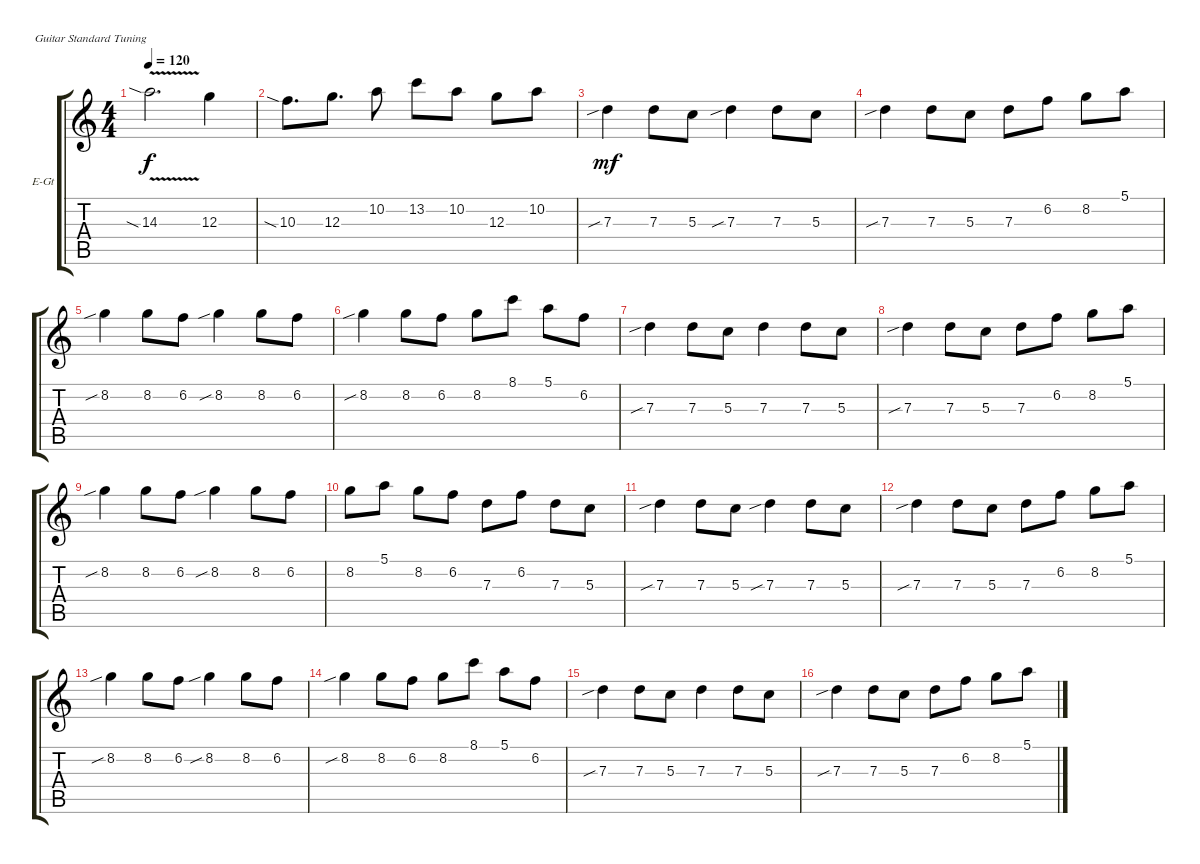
\defaultSystemsLayout 4
\bracketExtendMode groupsimilarinstruments
\firstSystemTrackNameOrientation horizontal
\otherSystemsTrackNameOrientation horizontal
\track ("Electric Guitar" "E-Gt") {instrument overdrivenguitar}
\staff {score tabs}
\tuning (E4 B3 G3 D3 A2 E2)
\ts (4 4)
\tempo 120
\clef g2
\scale
0.333333
\ks c
14.3{v sia}.2{d dy f} 12.3.4 |
\scale
0.333333 10.3{sia}.8{d} 12.3.8{d} 10.2.8 13.2.8 10.2.8 12.3.8 10.2.8 |
\scale
0.333333 7.3{sib}.4{dy mf} 7.3.8 5.3.8 7.3{sib}.4 7.3.8 5.3.8 |
\scale
0.333333 7.3{sib}.4 7.3.8 5.3.8 7.3.8 6.2.8 8.2.8 5.1.8 |
\scale
0.333333 8.2{sib}.4 8.2.8 6.2.8 8.2{sib}.4 8.2.8 6.2.8 |
\scale
0.333333 8.2{sib}.4 8.2.8 6.2.8 8.2.8 8.1.8 5.1.8 6.2.8 |
\scale
0.333333 7.3{sib}.4 7.3.8 5.3.8 7.3.4 7.3.8 5.3.8 |
\scale
0.333333 7.3{sib}.4 7.3.8 5.3.8 7.3.8 6.2.8 8.2.8 5.1.8 |
\scale
0.333333 8.2{sib}.4 8.2.8 6.2.8 8.2{sib}.4 8.2.8 6.2.8 |
\scale
0.333333 8.2.8 5.1.8 8.2.8 6.2.8 7.3.8 6.2.8 7.3.8 5.3.8 |
\scale
0.333333 7.3{sib}.4 7.3.8 5.3.8 7.3{sib}.4 7.3.8 5.3.8 |
\scale
0.333333 7.3{sib}.4 7.3.8 5.3.8 7.3.8 6.2.8 8.2.8 5.1.8 |
\scale
0.333333 8.2{sib}.4 8.2.8 6.2.8 8.2{sib}.4 8.2.8 6.2.8 |
\scale
0.333333 8.2{sib}.4 8.2.8 6.2.8 8.2.8 8.1.8 5.1.8 6.2.8 |
\scale
0.333333 7.3{sib}.4 7.3.8 5.3.8 7.3.4 7.3.8 5.3.8 |
\scale
0.333333 7.3{sib}.4 7.3.8 5.3.8 7.3.8 6.2.8 8.2.8 5.1.8
